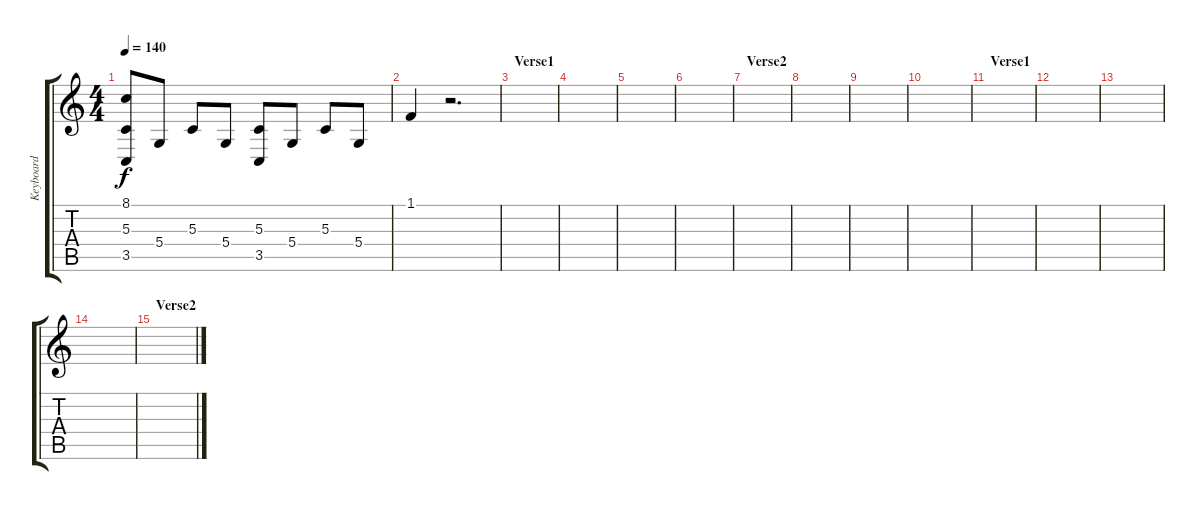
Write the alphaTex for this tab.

\track ("Keyboard" "Keyboard") {instrument orchestralharp}
\staff {score tabs}
\tuning (E4 B3 G3 D3 A2 E2) {hide}
\ts (4 4)
\tempo 140
\clef g2
\ks c
(8.1 5.3 3.5).8{dy f} 5.4.8 5.3.8 5.4.8 (5.3 3.5).8 5.4.8 5.3.8 5.4.8 |
1.1.4 r.2{d} |
\section ("" "Verse1")
|
|
|
|
\section ("" "Verse2")
|
|
|
|
\section ("" "Verse1")
|
|
|
|
\section ("" "Verse2")
